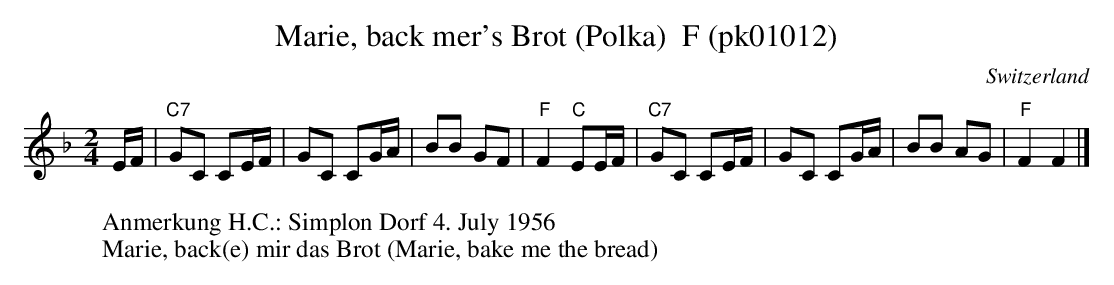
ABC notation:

X:1
T:Marie, back mer's Brot (Polka)  F (pk01012)
O:Switzerland
M:2/4
L:1/16
K:F major
EF | "C7"G2C2 C2EF | G2C2 C2GA | B2B2 G2F2 | "F"F4 "C"E2EF | "C7"G2C2 C2EF | G2C2 C2GA | B2B2 A2G2 | "F"F4F4 |]
W:Anmerkung H.C.: Simplon Dorf 4. July 1956
W: Marie, back(e) mir das Brot (Marie, bake me the bread)
